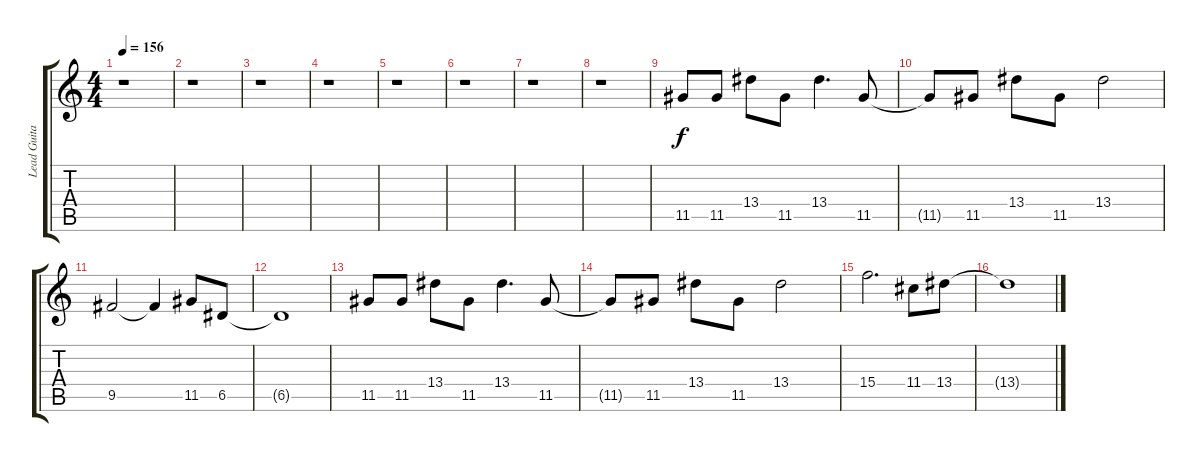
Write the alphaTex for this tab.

\track ("Lead Guitar" "Lead Guita") {instrument overdrivenguitar}
\staff {score tabs}
\tuning (E4 B3 G3 D3 A2 D2) {hide}
\ts (4 4)
\tempo 156
\clef g2
\ks c
r.1{dy f} |
r.1 |
r.1 |
r.1 |
r.1 |
r.1 |
r.1 |
r.1 |
11.5.8 11.5.8 13.4.8 11.5.8 13.4.4{d} 11.5.8 |
11.5{t}.8 11.5.8 13.4.8 11.5.8 13.4.2 |
9.5.2 9.5{t}.4 11.5.8 6.5.8 |
6.5{t}.1 |
11.5.8 11.5.8 13.4.8 11.5.8 13.4.4{d} 11.5.8 |
11.5{t}.8 11.5.8 13.4.8 11.5.8 13.4.2 |
15.4.2{d} 11.4.8 13.4.8 |
13.4{t}.1
